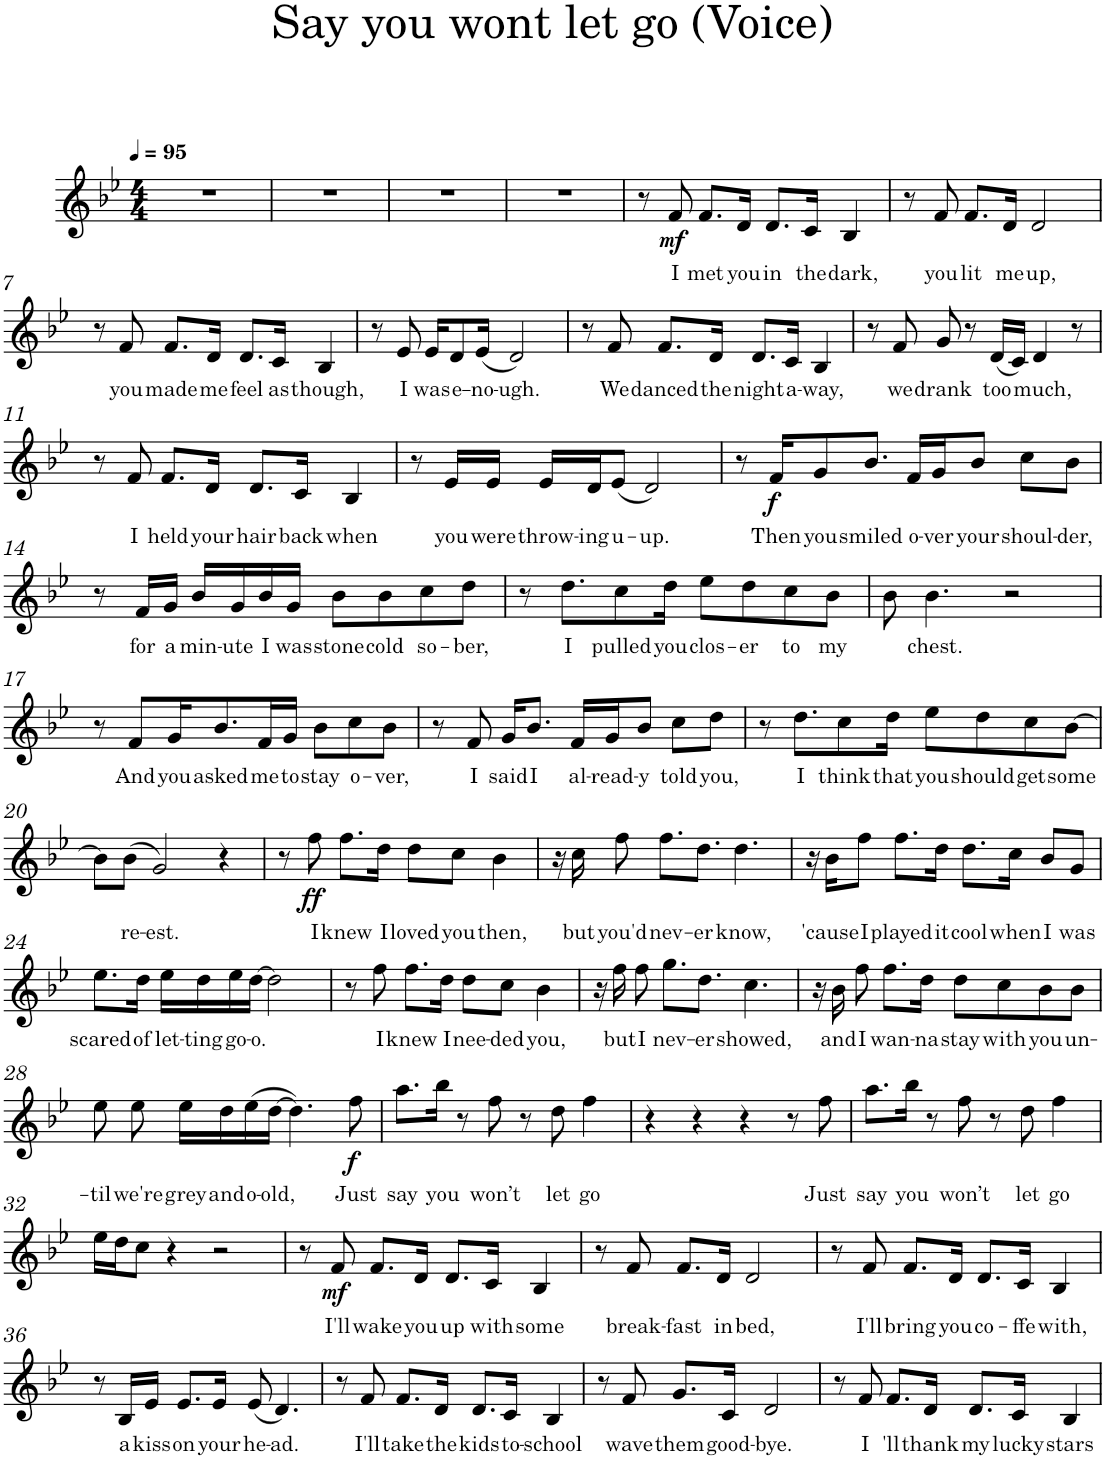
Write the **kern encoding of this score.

**kern	**text	**dynam
*part1	*part1	*part1
*staff1	*staff1	*staff1
*I"Piano	*	*
*I'Pno.	*	*
*clefG2	*	*
*k[b-e-]	*	*
*M4/4	*	*
*MM95	*	*
=1	=1	=1
1r	.	.
=2	=2	=2
1r	.	.
=3	=3	=3
1r	.	.
=4	=4	=4
1r	.	.
=5	=5	=5
8r	.	.
!	!LO:LY:b	!LO:DY:b
8f/	I	mf
!	!LO:LY:b	!
8.f/L	met	.
!	!LO:LY:b	!
16d/Jk	you	.
!	!LO:LY:b	!
8.d/L	in	.
!	!LO:LY:b	!
16c/Jk	the	.
!	!LO:LY:b	!
4B-/	dark,	.
=6	=6	=6
8r	.	.
!	!LO:LY:b	!
8f/	you	.
!	!LO:LY:b	!
8.f/L	lit	.
!	!LO:LY:b	!
16d/Jk	me	.
!	!LO:LY:b	!
2d/	up,	.
!!LO:LB:g=z
=7	=7	=7
8r	.	.
!	!LO:LY:b	!
8f/	you	.
!	!LO:LY:b	!
8.f/L	made	.
!	!LO:LY:b	!
16d/Jk	me	.
!	!LO:LY:b	!
8.d/L	feel	.
!	!LO:LY:b	!
16c/Jk	as	.
!	!LO:LY:b	!
4B-/	though,	.
=8	=8	=8
8r	.	.
!	!LO:LY:b	!
8e-/	I	.
!	!LO:LY:b	!
16e-/KL	was	.
!	!LO:LY:b	!
8d/	e-	.
!	!LO:LY:b	!
(<16e-/Jk	-no-	.
!	!LO:LY:b	!
2d/)	-ugh.	.
=9	=9	=9
8r	.	.
!	!LO:LY:b	!
8f/	We	.
!	!LO:LY:b	!
8.f/L	danced	.
!	!LO:LY:b	!
16d/Jk	the	.
!	!LO:LY:b	!
8.d/L	night	.
!	!LO:LY:b	!
16c/Jk	a-	.
!	!LO:LY:b	!
4B-/	-way,	.
=10	=10	=10
8r	.	.
!	!LO:LY:b	!
8f/	we	.
!	!LO:LY:b	!
8g/	drank	.
8r	.	.
!	!LO:LY:b	!
(<16d/LL	too	.
16c/JJ)	.	.
!	!LO:LY:b	!
4d/	much,	.
8r	.	.
!!LO:LB:g=z
=11	=11	=11
8r	.	.
!	!LO:LY:b	!
8f/	I	.
!	!LO:LY:b	!
8.f/L	held	.
!	!LO:LY:b	!
16d/Jk	your	.
!	!LO:LY:b	!
8.d/L	hair	.
!	!LO:LY:b	!
16c/Jk	back	.
!	!LO:LY:b	!
4B-/	when	.
=12	=12	=12
8r	.	.
!	!LO:LY:b	!
16e-/LL	you	.
!	!LO:LY:b	!
16e-/JJ	were	.
!	!LO:LY:b	!
16e-/LL	throw-	.
!	!LO:LY:b	!
16d/J	-ing	.
!	!LO:LY:b	!
(<8e-/J	u-	.
!	!LO:LY:b	!
2d/)	-up.	.
=13	=13	=13
8r	.	.
!	!LO:LY:b	!LO:DY:b
16f/KL	Then	f
!	!LO:LY:b	!
8g/	you	.
!	!LO:LY:b	!
8.b-/J	smiled	.
!	!LO:LY:b	!
16f/LL	o-	.
!	!LO:LY:b	!
16g/J	-ver	.
!	!LO:LY:b	!
8b-/J	your	.
!	!LO:LY:b	!
8cc\L	shoul-	.
!	!LO:LY:b	!
8b-\J	-der,	.
!!LO:LB:g=z
=14	=14	=14
8r	.	.
!	!LO:LY:b	!
16f/LL	for	.
!	!LO:LY:b	!
16g/JJ	a	.
!	!LO:LY:b	!
16b-/LL	min-	.
!	!LO:LY:b	!
16g/	-ute	.
!	!LO:LY:b	!
16b-/	I	.
!	!LO:LY:b	!
16g/JJ	was	.
!	!LO:LY:b	!
8b-\L	stone	.
!	!LO:LY:b	!
8b-\	cold	.
!	!LO:LY:b	!
8cc\	so-	.
!	!LO:LY:b	!
8dd\J	-ber,	.
=15	=15	=15
8r	.	.
!	!LO:LY:b	!
8.dd\L	I	.
!	!LO:LY:b	!
8cc\	pulled	.
!	!LO:LY:b	!
16dd\Jk	you	.
!	!LO:LY:b	!
8ee-\L	clos-	.
!	!LO:LY:b	!
8dd\	-er	.
!	!LO:LY:b	!
8cc\	to	.
!	!LO:LY:b	!
8b-\J	my	.
=16	=16	=16
8b-\	.	.
!	!LO:LY:b	!
4.b-\	chest.	.
2r	.	.
!!LO:LB:g=z
=17	=17	=17
8r	.	.
!	!LO:LY:b	!
8f/L	And	.
!	!LO:LY:b	!
16g/K	you	.
!	!LO:LY:b	!
8.b-/	asked	.
!	!LO:LY:b	!
16f/L	me	.
!	!LO:LY:b	!
16g/JJ	to	.
!	!LO:LY:b	!
8b-\L	stay	.
!	!LO:LY:b	!
8cc\	o-	.
!	!LO:LY:b	!
8b-\J	-ver,	.
=18	=18	=18
8r	.	.
!	!LO:LY:b	!
8f/	I	.
!	!LO:LY:b	!
16g/KL	said	.
!	!LO:LY:b	!
8.b-/J	I	.
!	!LO:LY:b	!
16f/LL	al-	.
!	!LO:LY:b	!
16g/J	-read-	.
!	!LO:LY:b	!
8b-/J	-y	.
!	!LO:LY:b	!
8cc\L	told	.
!	!LO:LY:b	!
8dd\J	you,	.
=19	=19	=19
8r	.	.
!	!LO:LY:b	!
8.dd\L	I	.
!	!LO:LY:b	!
8cc\	think	.
!	!LO:LY:b	!
16dd\Jk	that	.
!	!LO:LY:b	!
8ee-\L	you	.
!	!LO:LY:b	!
8dd\	should	.
!	!LO:LY:b	!
8cc\	get	.
!	!LO:LY:b	!
[8b-\J	some	.
!!LO:LB:g=z
=20	=20	=20
8b-\L]	.	.
!	!LO:LY:b	!
(>8b-\J	re-	.
!	!LO:LY:b	!
2g/)	-est.	.
4r	.	.
=21	=21	=21
8r	.	.
!	!LO:LY:b	!LO:DY:b
8ff\	I	ff
!	!LO:LY:b	!
8.ff\L	knew	.
!	!LO:LY:b	!
16dd\Jk	I	.
!	!LO:LY:b	!
8dd\L	loved	.
!	!LO:LY:b	!
8cc\J	you	.
!	!LO:LY:b	!
4b-\	then,	.
=22	=22	=22
16r	.	.
!	!LO:LY:b	!
16cc\	but	.
!	!LO:LY:b	!
8ff\	you'd	.
!	!LO:LY:b	!
8.ff\L	nev-	.
!	!LO:LY:b	!
8.dd\J	-er	.
!	!LO:LY:b	!
4.dd\	know,	.
=23	=23	=23
16r	.	.
!	!LO:LY:b	!
16b-\KL	'cause	.
!	!LO:LY:b	!
8ff\J	I	.
!	!LO:LY:b	!
8.ff\L	played	.
!	!LO:LY:b	!
16dd\Jk	it	.
!	!LO:LY:b	!
8.dd\L	cool	.
!	!LO:LY:b	!
16cc\Jk	when	.
!	!LO:LY:b	!
8b-/L	I	.
!	!LO:LY:b	!
8g/J	was	.
!!LO:LB:g=z
=24	=24	=24
!	!LO:LY:b	!
8.ee-\L	scared	.
!	!LO:LY:b	!
16dd\Jk	of	.
!	!LO:LY:b	!
16ee-\LL	let-	.
!	!LO:LY:b	!
16dd\	-ting	.
!	!LO:LY:b	!
16ee-\	go-	.
!	!LO:LY:b	!
[16dd\JJ	-o.	.
2dd\]	.	.
=25	=25	=25
8r	.	.
!	!LO:LY:b	!
8ff\	I	.
!	!LO:LY:b	!
8.ff\L	knew	.
!	!LO:LY:b	!
16dd\Jk	I	.
!	!LO:LY:b	!
8dd\L	nee-	.
!	!LO:LY:b	!
8cc\J	-ded	.
!	!LO:LY:b	!
4b-\	you,	.
=26	=26	=26
16r	.	.
!	!LO:LY:b	!
16ff\	but	.
!	!LO:LY:b	!
8ff\	I	.
!	!LO:LY:b	!
8.gg\L	nev-	.
!	!LO:LY:b	!
8.dd\J	-er	.
!	!LO:LY:b	!
4.cc\	showed,	.
=27	=27	=27
16r	.	.
!	!LO:LY:b	!
16b-\	and	.
!	!LO:LY:b	!
8ff\	I	.
!	!LO:LY:b	!
8.ff\L	wan-	.
!	!LO:LY:b	!
16dd\Jk	-na	.
!	!LO:LY:b	!
8dd\L	stay	.
!	!LO:LY:b	!
8cc\	with	.
!	!LO:LY:b	!
8b-\	you	.
!	!LO:LY:b	!
8b-\J	un-	.
!!LO:LB:g=z
=28	=28	=28
!	!LO:LY:b	!
8ee-\	-til	.
!	!LO:LY:b	!
8ee-\	we're	.
!	!LO:LY:b	!
16ee-\LL	grey	.
!	!LO:LY:b	!
16dd\	and	.
!	!LO:LY:b	!
(>16ee-\	o-	.
!	!LO:LY:b	!
[16dd\JJ	-old,	.
4.dd\])	.	.
!	!LO:LY:b	!LO:DY:b
8ff\	Just	f
=29	=29	=29
!	!LO:LY:b	!
8.aa\L	say	.
!	!LO:LY:b	!
16bb-\Jk	you	.
8r	.	.
!	!LO:LY:b	!
8ff\	won’t	.
8r	.	.
!	!LO:LY:b	!
8dd\	let	.
!	!LO:LY:b	!
4ff\	go	.
=30	=30	=30
4r	.	.
4r	.	.
4r	.	.
8r	.	.
!	!LO:LY:b	!
8ff\	Just	.
=31	=31	=31
!	!LO:LY:b	!
8.aa\L	say	.
!	!LO:LY:b	!
16bb-\Jk	you	.
8r	.	.
!	!LO:LY:b	!
8ff\	won’t	.
8r	.	.
!	!LO:LY:b	!
8dd\	let	.
!	!LO:LY:b	!
4ff\	go	.
!!LO:LB:g=z
=32	=32	=32
16ee-\LL	.	.
16dd\J	.	.
8cc\J	.	.
4r	.	.
2r	.	.
=33	=33	=33
8r	.	.
!	!LO:LY:b	!LO:DY:b
8f/	I'll	mf
!	!LO:LY:b	!
8.f/L	wake	.
!	!LO:LY:b	!
16d/Jk	you	.
!	!LO:LY:b	!
8.d/L	up	.
!	!LO:LY:b	!
16c/Jk	with	.
!	!LO:LY:b	!
4B-/	some	.
=34	=34	=34
8r	.	.
!	!LO:LY:b	!
8f/	break-	.
!	!LO:LY:b	!
8.f/L	-fast	.
!	!LO:LY:b	!
16d/Jk	in	.
!	!LO:LY:b	!
2d/	bed,	.
=35	=35	=35
8r	.	.
!	!LO:LY:b	!
8f/	I'll	.
!	!LO:LY:b	!
8.f/L	bring	.
!	!LO:LY:b	!
16d/Jk	you	.
!	!LO:LY:b	!
8.d/L	co-	.
!	!LO:LY:b	!
16c/Jk	-ffe	.
!	!LO:LY:b	!
4B-/	with,	.
!!LO:LB:g=z
=36	=36	=36
8r	.	.
!	!LO:LY:b	!
16B-/LL	a	.
!	!LO:LY:b	!
16e-/JJ	kiss	.
!	!LO:LY:b	!
8.e-/L	on	.
!	!LO:LY:b	!
16e-/Jk	your	.
!	!LO:LY:b	!
(<8e-/	he-	.
!	!LO:LY:b	!
4.d/)	-ad.	.
=37	=37	=37
8r	.	.
!	!LO:LY:b	!
8f/	I'll	.
!	!LO:LY:b	!
8.f/L	take	.
!	!LO:LY:b	!
16d/Jk	the	.
!	!LO:LY:b	!
8.d/L	kids	.
!	!LO:LY:b	!
16c/Jk	to-	.
!	!LO:LY:b	!
4B-/	-school	.
=38	=38	=38
8r	.	.
!	!LO:LY:b	!
8f/	wave	.
!	!LO:LY:b	!
8.g/L	them	.
!	!LO:LY:b	!
16c/Jk	good-	.
!	!LO:LY:b	!
2d/	-bye.	.
=39	=39	=39
8r	.	.
!	!LO:LY:b	!
8f/	I	.
!	!LO:LY:b	!
8.f/L	'll	.
!	!LO:LY:b	!
16d/Jk	thank	.
!	!LO:LY:b	!
8.d/L	my	.
!	!LO:LY:b	!
16c/Jk	lucky	.
!	!LO:LY:b	!
4B-/	stars	.
=	=	=
*-	*-	*-
